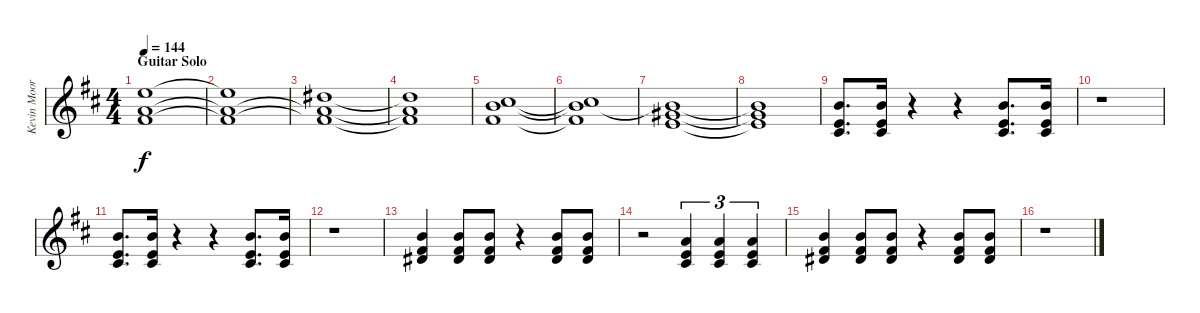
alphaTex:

\track ("Kevin Moore Strings/Keys" "Kevin Moor") {instrument stringensemble1}
\staff {score}
\tuning (E4 B3 G3 D3 A2 E2 B1) {hide}
\ts (4 4)
\section ("" "Guitar Solo")
\tempo 144
\clef g2
\ks bminor
(12.1 10.2 11.3).1{dy f} |
(12.1{t} 10.2{t} 11.3{t}).1 |
(11.1 10.2{t} 11.3{t}).1 |
(11.1{t} 10.2{t} 11.3{t}).1 |
(9.1 12.2 11.3).1 |
(9.1{t} 12.2{t} 11.3{t}).1 |
(12.2{t} 13.3 14.4).1 |
(12.2{t} 13.3{t} 14.4{t}).1 |
(12.2 9.3 11.4).8{d} (12.2 9.3 11.4).16 r.4 r.4 (12.2 9.3 11.4).8{d} (12.2 9.3 11.4).16 |
r.1 |
(12.2 9.3 11.4).8{d} (12.2 9.3 11.4).16 r.4 r.4 (12.2 9.3 11.4).8{d} (12.2 9.3 11.4).16 |
r.1 |
(12.2 11.3 13.4).4 (12.2 11.3 13.4).8 (12.2 11.3 13.4).8 r.4 (12.2 11.3 13.4).8 (12.2 11.3 13.4).8 |
r.2 (10.2 9.3 11.4).4{tu (3 2)} (10.2 9.3 11.4).4{tu (3 2)} (10.2 9.3 11.4).4{tu (3 2)} |
(12.2 11.3 13.4).4 (12.2 11.3 13.4).8 (12.2 11.3 13.4).8 r.4 (12.2 11.3 13.4).8 (12.2 11.3 13.4).8 |
r.1
